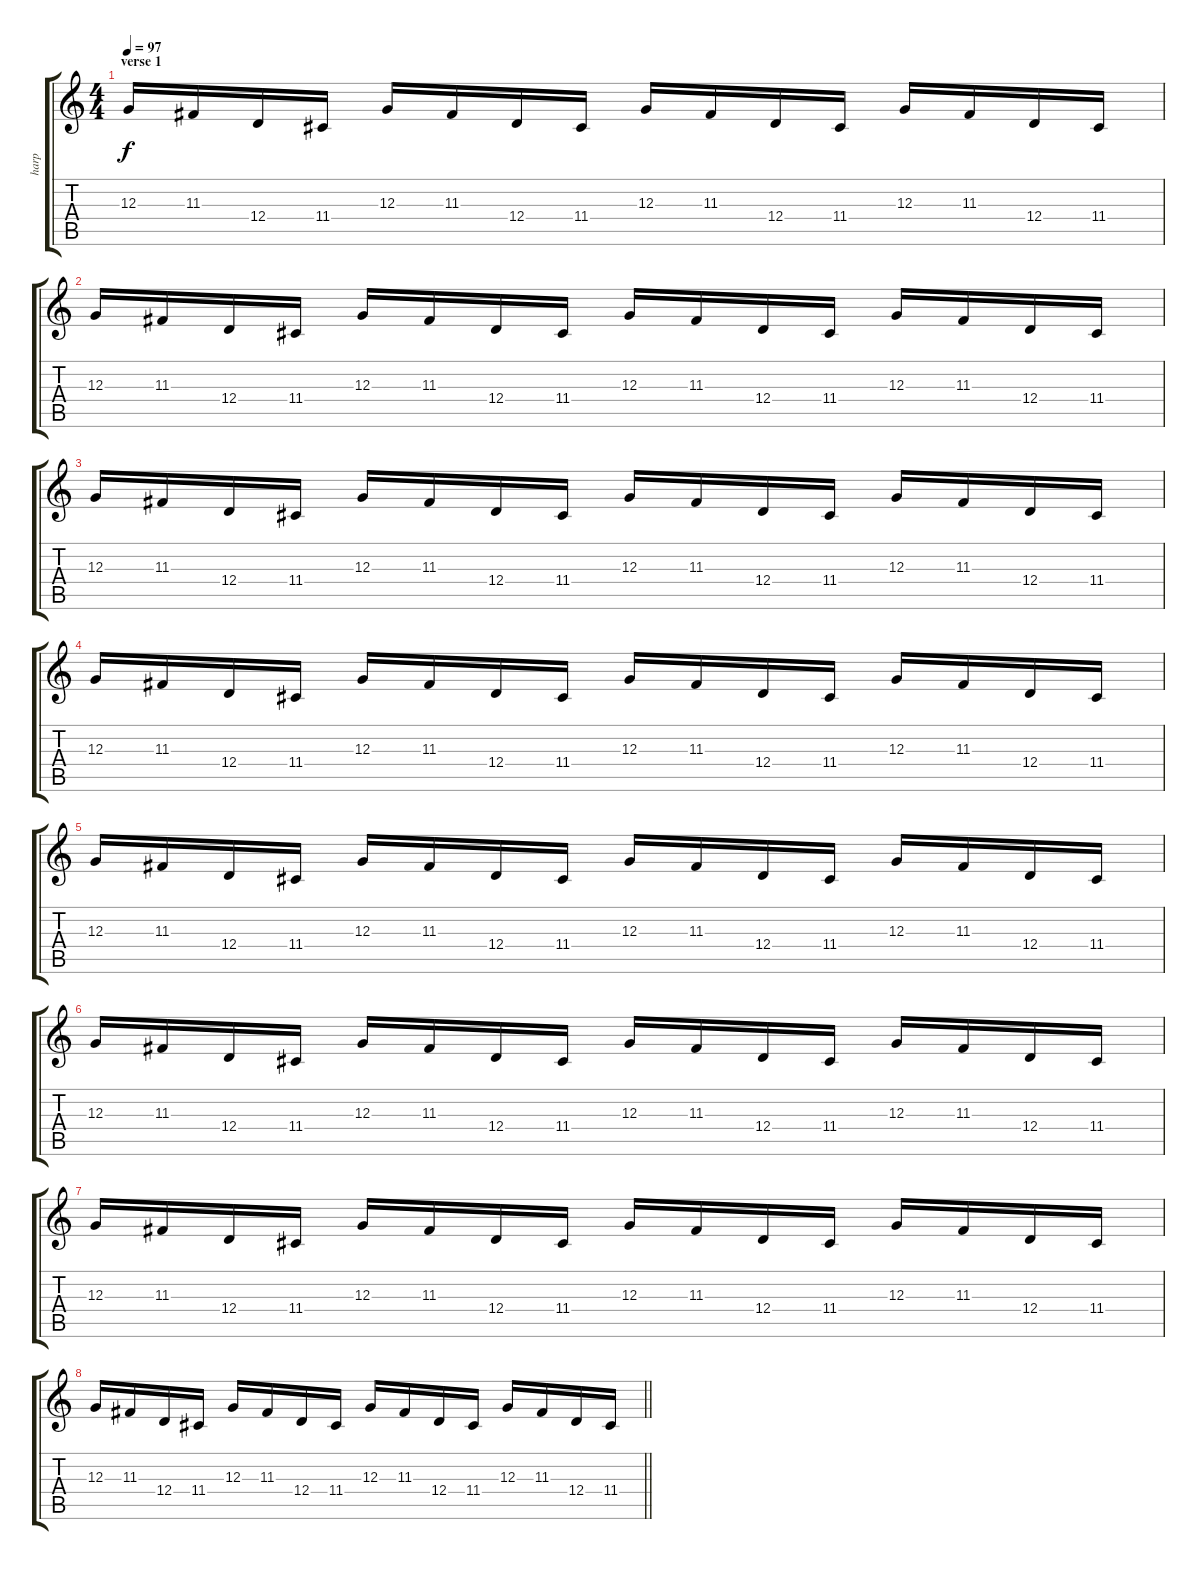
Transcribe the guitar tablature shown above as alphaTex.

\track ("harp" "harp") {instrument orchestralharp}
\staff {score tabs}
\tuning (E4 B3 G3 D3 A2 E2) {hide}
\ts (4 4)
\section ("" "verse 1")
\tempo 97
\clef g2
\ks c
12.3.16{dy f} 11.3.16 12.4.16 11.4.16 12.3.16 11.3.16 12.4.16 11.4.16 12.3.16 11.3.16 12.4.16 11.4.16 12.3.16 11.3.16 12.4.16 11.4.16 |
12.3.16 11.3.16 12.4.16 11.4.16 12.3.16 11.3.16 12.4.16 11.4.16 12.3.16 11.3.16 12.4.16 11.4.16 12.3.16 11.3.16 12.4.16 11.4.16 |
12.3.16 11.3.16 12.4.16 11.4.16 12.3.16 11.3.16 12.4.16 11.4.16 12.3.16 11.3.16 12.4.16 11.4.16 12.3.16 11.3.16 12.4.16 11.4.16 |
12.3.16 11.3.16 12.4.16 11.4.16 12.3.16 11.3.16 12.4.16 11.4.16 12.3.16 11.3.16 12.4.16 11.4.16 12.3.16 11.3.16 12.4.16 11.4.16 |
12.3.16 11.3.16 12.4.16 11.4.16 12.3.16 11.3.16 12.4.16 11.4.16 12.3.16 11.3.16 12.4.16 11.4.16 12.3.16 11.3.16 12.4.16 11.4.16 |
12.3.16 11.3.16 12.4.16 11.4.16 12.3.16 11.3.16 12.4.16 11.4.16 12.3.16 11.3.16 12.4.16 11.4.16 12.3.16 11.3.16 12.4.16 11.4.16 |
12.3.16 11.3.16 12.4.16 11.4.16 12.3.16 11.3.16 12.4.16 11.4.16 12.3.16 11.3.16 12.4.16 11.4.16 12.3.16 11.3.16 12.4.16 11.4.16 |
\barLineRight lightlight
12.3.16 11.3.16 12.4.16 11.4.16 12.3.16 11.3.16 12.4.16 11.4.16 12.3.16 11.3.16 12.4.16 11.4.16 12.3.16 11.3.16 12.4.16 11.4.16
